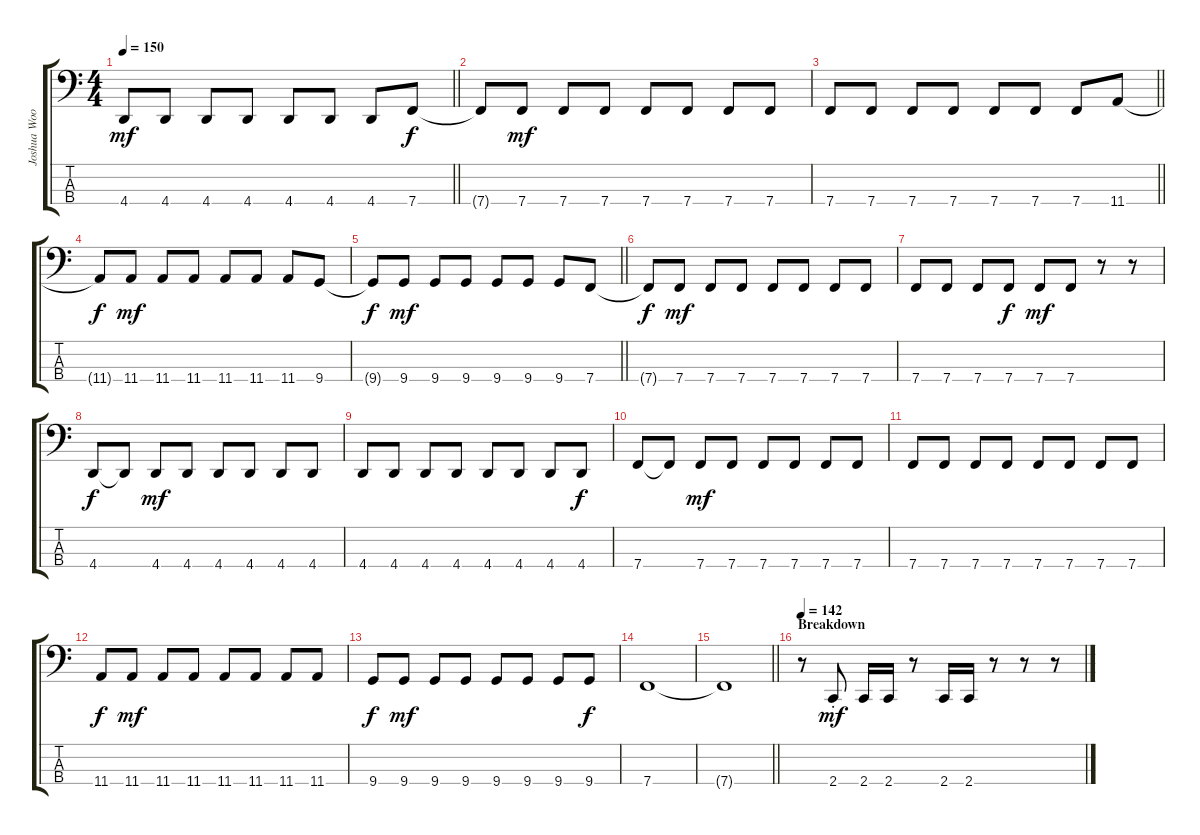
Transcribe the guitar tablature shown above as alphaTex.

\track ("Joshua Woodard" "Joshua Woo") {instrument electricbassfinger}
\staff {score tabs}
\tuning (Eb2 Bb1 F1 Bb0) {hide}
\ts (4 4)
\tempo 150
\clef f4
\barLineRight lightlight
\ks c
4.4.8{dy mf} 4.4.8 4.4.8 4.4.8 4.4.8 4.4.8 4.4.8 7.4.8{dy f} |
7.4{t}.8 7.4.8{dy mf} 7.4.8 7.4.8 7.4.8 7.4.8 7.4.8 7.4.8 |
\barLineRight lightlight
7.4.8 7.4.8 7.4.8 7.4.8 7.4.8 7.4.8 7.4.8 11.4.8 |
11.4{t}.8{dy f} 11.4.8{dy mf} 11.4.8 11.4.8 11.4.8 11.4.8 11.4.8 9.4.8 |
\barLineRight lightlight
9.4{t}.8{dy f} 9.4.8{dy mf} 9.4.8 9.4.8 9.4.8 9.4.8 9.4.8 7.4.8 |
7.4{t}.8{dy f} 7.4.8{dy mf} 7.4.8 7.4.8 7.4.8 7.4.8 7.4.8 7.4.8 |
7.4.8 7.4.8 7.4.8 7.4.8{dy f} 7.4.8{dy mf} 7.4.8 r.8 r.8 |
4.4.8{dy f} 4.4{t}.8 4.4.8{dy mf} 4.4.8 4.4.8 4.4.8 4.4.8 4.4.8 |
4.4.8 4.4.8 4.4.8 4.4.8 4.4.8 4.4.8 4.4.8 4.4.8{dy f} |
7.4.8 7.4{t}.8 7.4.8{dy mf} 7.4.8 7.4.8 7.4.8 7.4.8 7.4.8 |
7.4.8 7.4.8 7.4.8 7.4.8 7.4.8 7.4.8 7.4.8 7.4.8 |
11.4.8{dy f} 11.4.8{dy mf} 11.4.8 11.4.8 11.4.8 11.4.8 11.4.8 11.4.8 |
9.4.8{dy f} 9.4.8{dy mf} 9.4.8 9.4.8 9.4.8 9.4.8 9.4.8 9.4.8{dy f} |
7.4.1 |
\barLineRight lightlight
7.4{t}.1 |
\section ("" "Breakdown")
\tempo 141
\tempo 142
r.8 2.4{st}.8{dy mf} 2.4.16 2.4.16 r.8 2.4.16 2.4.16 r.8 r.8 r.8
